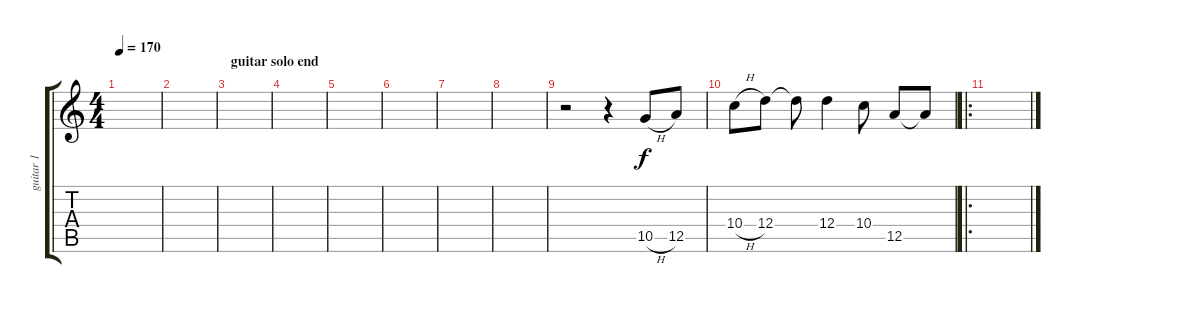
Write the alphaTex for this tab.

\track ("guitar 1" "guitar 1") {instrument acousticguitarnylon}
\staff {score tabs}
\tuning (E4 B3 G3 D3 A2 E2) {hide}
\ts (4 4)
\tempo 170
\clef g2
\ks c
|
|
\section ("" "guitar solo end")
|
|
|
|
|
|
r.2{instrument electricpiano1} r.4 10.5{h}.8 12.5.8 |
10.4{h}.8 12.4.8 12.4{t}.8 12.4.4 10.4.8 12.5.8 12.5{t}.8 |
\ro
